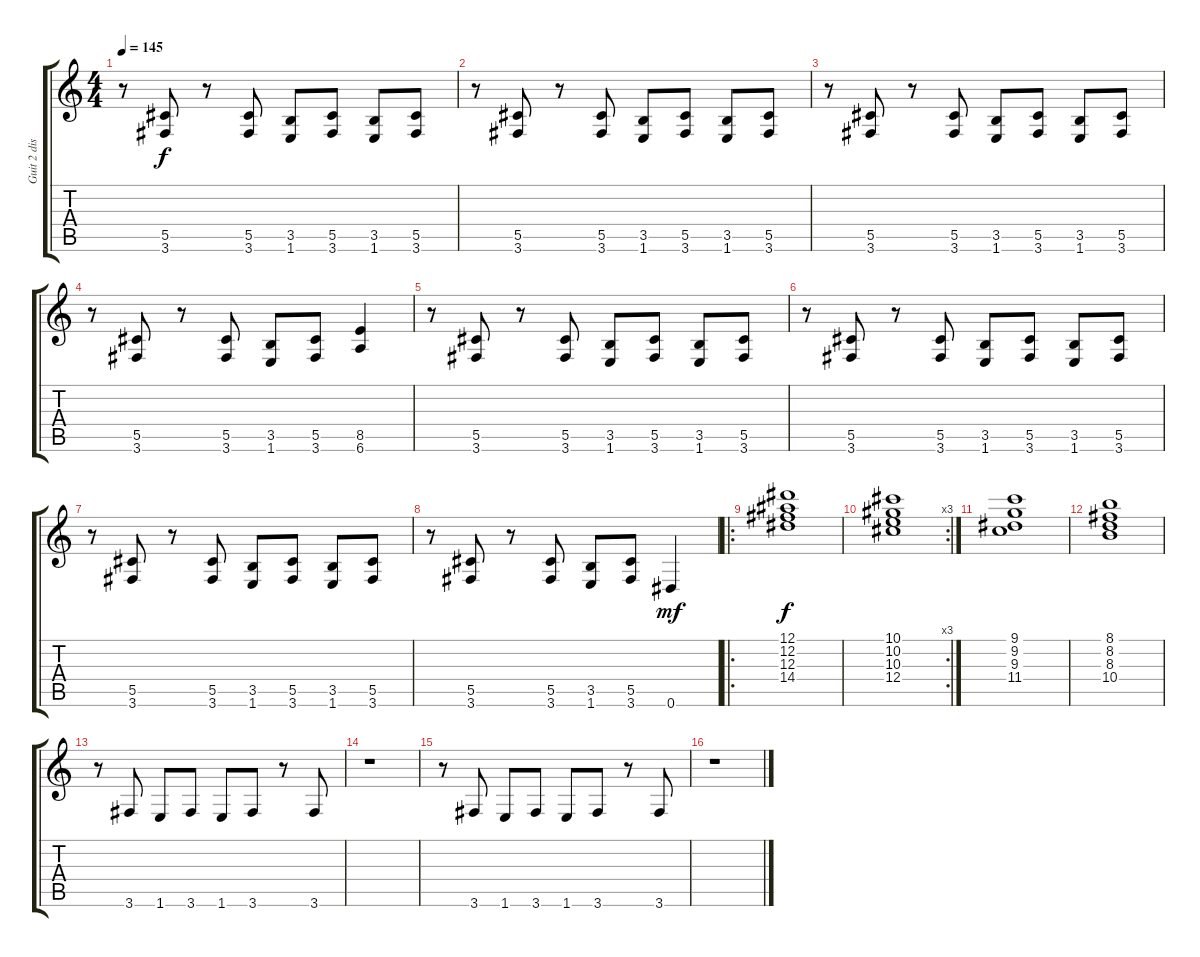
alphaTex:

\track ("Guit 2 dist." "Guit 2 dis") {instrument distortionguitar}
\staff {score tabs}
\tuning (Eb4 Bb3 Gb3 Db3 Ab2 Eb2) {hide}
\ts (4 4)
\tempo 145
\clef g2
\ks c
r.8{dy f} (5.5 3.6).8 r.8 (5.5 3.6).8 (3.5 1.6).8 (5.5 3.6).8 (3.5 1.6).8 (5.5 3.6).8 |
r.8 (5.5 3.6).8 r.8 (5.5 3.6).8 (3.5 1.6).8 (5.5 3.6).8 (3.5 1.6).8 (5.5 3.6).8 |
r.8 (5.5 3.6).8 r.8 (5.5 3.6).8 (3.5 1.6).8 (5.5 3.6).8 (3.5 1.6).8 (5.5 3.6).8 |
r.8 (5.5 3.6).8 r.8 (5.5 3.6).8 (3.5 1.6).8 (5.5 3.6).8 (8.5 6.6).4 |
r.8 (5.5 3.6).8 r.8 (5.5 3.6).8 (3.5 1.6).8 (5.5 3.6).8 (3.5 1.6).8 (5.5 3.6).8 |
r.8 (5.5 3.6).8 r.8 (5.5 3.6).8 (3.5 1.6).8 (5.5 3.6).8 (3.5 1.6).8 (5.5 3.6).8 |
r.8 (5.5 3.6).8 r.8 (5.5 3.6).8 (3.5 1.6).8 (5.5 3.6).8 (3.5 1.6).8 (5.5 3.6).8 |
r.8 (5.5 3.6).8 r.8 (5.5 3.6).8 (3.5 1.6).8 (5.5 3.6).8 0.6.4{dy mf} |
\ro
(12.1 12.2 12.3 14.4).1{dy f} |
\rc 3
(10.1 10.2 10.3 12.4).1 |
(9.1 9.2 9.3 11.4).1 |
(8.1 8.2 8.3 10.4).1 |
r.8 3.6.8{instrument choiraahs} 1.6.8 3.6.8 1.6.8 3.6.8 r.8 3.6.8 |
r.1 |
r.8 3.6.8 1.6.8 3.6.8 1.6.8 3.6.8 r.8 3.6.8 |
r.1
